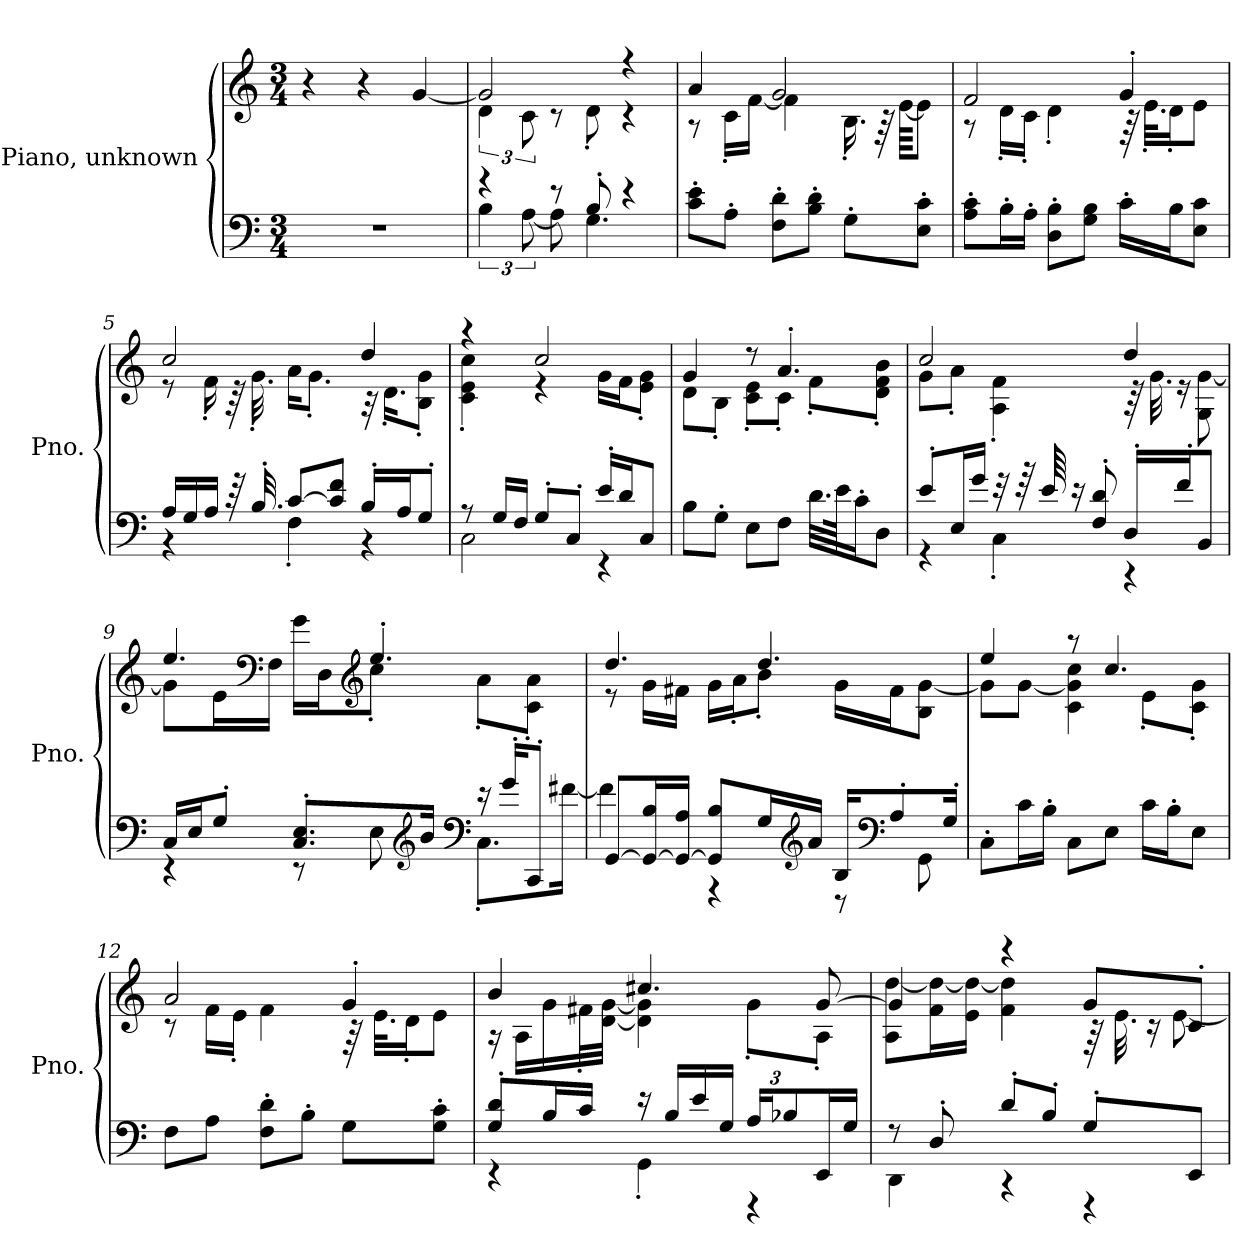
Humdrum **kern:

**kern	**kern
*part1	*part1
*staff2	*staff1
*I"Piano, unknown	*
*I'Pno.	*
*clefF4	*clefG2
*k[]	*k[]
*M3/4	*M3/4
*MM180	*MM180
=1	=1
2.r	4r
.	4r
.	[4g/
=2	=2
*^	*^
4r	6B\	2g/]	6d\
.	[12A\	.	12c\
8r	8A\]	.	8r
8B'/	4.G\	.	8d'\
4r	.	4r	4r
*v	*v	*	*
=3	=3	=3
8c\' 8e\'L	4a/	8r
8A'\J	.	16c'\LL
.	.	[16f\JJ
8F\' 8d\'L	2g/	4f\]
8B\' 8d\'J	.	.
8G'\L	.	16.B'\
.	.	64r
.	.	[64e\KKKL
8E\' 8c\'J	.	8e\J]
=4	=4	=4
8A\' 8c\'L	2f/	8r
16B'\L	.	16d'\LL
16A'\JJ	.	16c'\JJ
8D\' 8B\'L	.	4d'\
8G\ 8B\J	.	.
16c'\LL	4g'/	64r
.	.	32.e'\KLL
16B\J	.	16d'\J
8E\ 8c\J	.	8e\J
=5	=5	=5
*^	*	*
16A/LL	4r	2cc/	8r
16G/	.	.	.
16A/JJ	.	.	16f'\
64r	.	.	64r
32.B'/	.	.	32.g'\
[8c/L	4F'\	.	16a\KL
.	.	.	8.g'\J
8c/] 8f/J	.	.	.
16B'/LL	4r	4dd/	32r
.	.	.	16.d'\KL
16A/J	.	.	.
8G'/J	.	.	8B\' 8g\'J
!!LO:LB:g=z	!!
=6	=6	=6	=6
8r	2C\	4r	4c\' 4e\' 4cc\'
16G/LL	.	.	.
16F/JJ	.	.	.
8G'/L	.	2cc/	4r
8C'/J	.	.	.
16e'/LL	4r	.	16g\LL
16d/J	.	.	16f\J
8C/J	.	.	8e\' 8g\'J
*v	*v	*	*
=7	=7	=7
8B\L	4g/	8d\L
8G'\J	.	8B'\J
8E\L	8r	8c\' 8e\'L
8F\J	4.a'/	8c'\J
32.d\LLL	.	8f'\L
64e\JK	.	.
16c'\J	.	.
8D\J	.	8d\' 8f\' 8b\'J
=8	=8	=8
*^	*	*
8e'/L	4r	2cc/	8g\L
16E/L	.	.	8a'\J
16g/JJ	.	.	.
32r	4C'\	.	4A\' 4f\'
64r	.	.	.
64e/	.	.	.
16r	.	.	.
8F/' 8d/'	.	.	.
16D'/LL	4r	4dd/	64r
.	.	.	32.g\
16f'/J	.	.	16r
8BB/J	.	.	8G\ [8g\
!!LO:LB:g=z	!!
=9	=9	=9	=9
16C/LL	4r	4.ee/	8g\L]
16E/J	.	.	.
8G'/J	.	.	16e\L
*	*	*clefF4	*
.	.	.	16F\JJ
8.C/' 8.E/'L	8r	.	16g\LL
.	.	.	16D\J
*	*	*clefG2	*
.	8E\	4.ee'/	8cc'\J
*clefG2	*	*	*
16b/Jk	.	.	.
*clefF4	*	*	*
16r	8.C'\L	.	8a'\L
16g'/KL	.	.	.
8CC'/J	.	.	8c\' 8a\'J
.	[16f#X\Jk	.	.
=10	=10	=10	=10
[8GG/L	4f#\]	4.dd/	8r
16GG/_ 16B/L	.	.	16g\LL
16GG/_ 16A/JJ	.	.	16f#X\JJ
8GG/] 8B/L	4r	.	16g\LL
.	.	.	16a'\J
16G/L	.	4.dd/	8b'\J
*clefG2	*	*	*
16a/JJ	.	.	.
16B/KL	8r	.	16g\LL
*clefF4	*	*	*
8A'/	.	.	16f#\J
.	8GG\	.	8B\ [8g\J
16G'/Jk	.	.	.
*v	*v	*	*
=11	=11	=11
8C'\L	4ee/	8g\L]
16c\L	.	[8g\J
16B'\JJ	.	.
8C\L	8r	4c\ 4g\] 4cc\
8E\J	4.cc/	.
16c\LL	.	8e'\L
16B'\J	.	.
8E\J	.	8c\' 8g\'J
!!LO:LB:g=z	!!
=12	=12	=12
8F\L	2a/	8r
8A\J	.	16f\LL
.	.	16e'\JJ
8F\' 8d\'L	.	4f\
8B'\J	.	.
8G\L	4g'/	64r
.	.	32.e\KLL
.	.	16d'\J
8G\' 8c\'J	.	8e\J
=13	=13	=13
*^	*	*
8G/' 8d/'L	4r	4b/	16r
.	.	.	16A\LL
16B/L	.	.	16g\
16c/JJ	.	.	32f#X'\L
.	.	.	[32d\ [32g\JJJ
16r	4GG'\	4.cc#X/	4d\] 4g\]
16B/LL	.	.	.
16e/	.	.	.
16G/JJ	.	.	.
*Xbrackettup	*	*	*
24A/KL	4r	.	8g'\L
12B-X/	.	.	.
16EE/L	.	[8g/	8A'\J
16G/JJ	.	.	.
=14	=14	=14	=14
8r	4DD\	4g/]	8A\ [8dd\L
8D'/	.	.	16f\ 16dd\_L
.	.	.	16e\ 16dd\_JJ
8d'/L	4r	4r	4f\ 4dd\]
8B'/J	.	.	.
8G'/L	4r	8g/L	64r
.	.	.	32.e\
.	.	.	16r
8EE/J	.	8c'/J	[8e\
*v	*v	*	*
*	*v	*v
=	=
*-	*-
